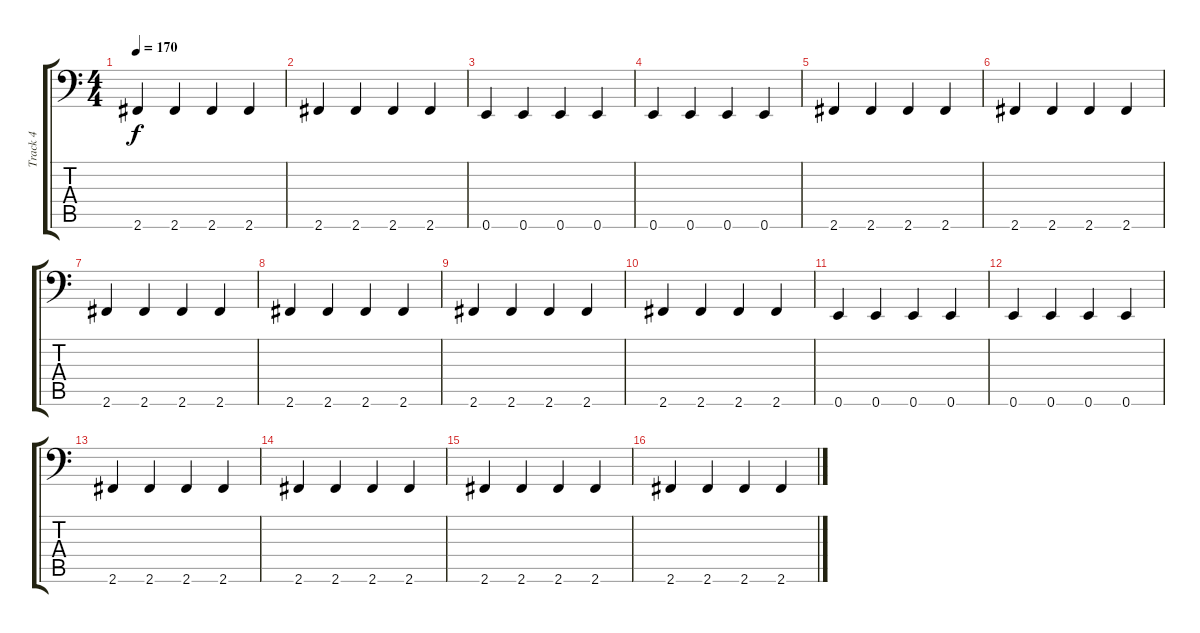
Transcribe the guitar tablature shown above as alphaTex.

\track ("Track 4" "Track 4") {instrument electricbassfinger}
\staff {score tabs}
\tuning (E3 B2 G2 D2 A1 E1) {hide}
\ts (4 4)
\tempo 170
\clef f4
\ks c
2.6.4{dy f} 2.6.4 2.6.4 2.6.4 |
2.6.4 2.6.4 2.6.4 2.6.4 |
0.6.4 0.6.4 0.6.4 0.6.4 |
0.6.4 0.6.4 0.6.4 0.6.4 |
2.6.4 2.6.4 2.6.4 2.6.4 |
2.6.4 2.6.4 2.6.4 2.6.4 |
2.6.4 2.6.4 2.6.4 2.6.4 |
2.6.4 2.6.4 2.6.4 2.6.4 |
2.6.4 2.6.4 2.6.4 2.6.4 |
2.6.4 2.6.4 2.6.4 2.6.4 |
0.6.4 0.6.4 0.6.4 0.6.4 |
0.6.4 0.6.4 0.6.4 0.6.4 |
2.6.4 2.6.4 2.6.4 2.6.4 |
2.6.4 2.6.4 2.6.4 2.6.4 |
2.6.4 2.6.4 2.6.4 2.6.4 |
2.6.4 2.6.4 2.6.4 2.6.4
